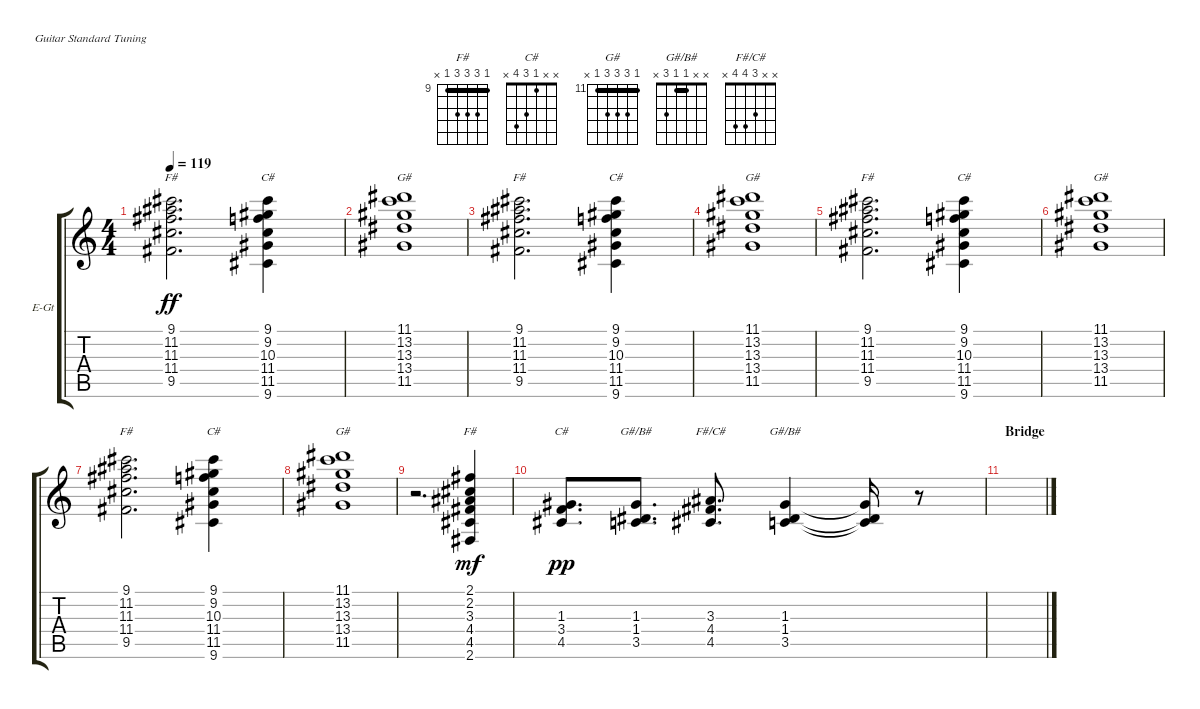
\defaultSystemsLayout 4
\bracketExtendMode groupsimilarinstruments
\firstSystemTrackNameOrientation horizontal
\otherSystemsTrackNameOrientation horizontal
\track ("overdrive E-Guitar" "E-Gt") {instrument overdrivenguitar}
\staff {score tabs}
\tuning (E4 B3 G3 D3 A2 E2)
\chord ("F#" 2 2 3 4 4 2) {barre (2 2)}
\chord ("F#" 9 11 11 11 9 x) {firstfret 9 barre 9}
\chord ("C#" 9 9 10 11 11 9) {firstfret 9 barre (9 9)}
\chord ("G#" 11 13 13 13 11 x) {firstfret 11 barre 11}
\chord ("C#" x x 1 3 4 x)
\chord ("G#/B#" x x 1 1 3 x) {barre 1}
\chord ("F#/C#" x x 3 4 4 x)
\ts (4 4)
\tempo 119
\clef g2
\scale
0.333333
\ks c
(9.5 11.4 11.3 11.2 9.1).2{d ch "F#" dy ff} (9.6 11.5 11.4 10.3 9.2 9.1).4{ch "C#"} |
\scale
0.333333 (11.5 13.4 13.3 13.2 11.1).1{ch "G#"} |
\scale
0.333333 (9.5 11.4 11.3 11.2 9.1).2{d ch "F#"} (9.6 11.5 11.4 10.3 9.2 9.1).4{ch "C#"} |
\scale
0.333333 (11.5 13.4 13.3 13.2 11.1).1{ch "G#"} |
\scale
0.333333 (9.5 11.4 11.3 11.2 9.1).2{d ch "F#"} (9.6 11.5 11.4 10.3 9.2 9.1).4{ch "C#"} |
\scale
0.333333 (11.5 13.4 13.3 13.2 11.1).1{ch "G#"} |
\scale
0.333333 (9.5 11.4 11.3 11.2 9.1).2{d ch "F#"} (9.6 11.5 11.4 10.3 9.2 9.1).4{ch "C#"} |
\scale
0.333333 (11.5 13.4 13.3 13.2 11.1).1{ch "G#"} |
\scale
0.333333 r.2{d} (2.6 4.5 4.4 3.3 2.2 2.1).4{ch "F#" dy mf} |
\scale
0.333333 (4.5 3.4 1.3).8{d ch "C#" dy pp} (3.5 1.4 1.3).8{d ch "G#/B#"} (4.5 4.4 3.3).8{d ch "F#/C#"} (3.5 1.4 1.3).4{ch "G#/B#"} (3.5{t} 1.4{t} 1.3{t}).16 r.8 |
\section ("" "Bridge")
\scale
0.333333 |
\scale
0.333333 |
\scale
0.333333 |
\scale
0.333333 |
\scale
0.333333 |
\scale
0.333333
